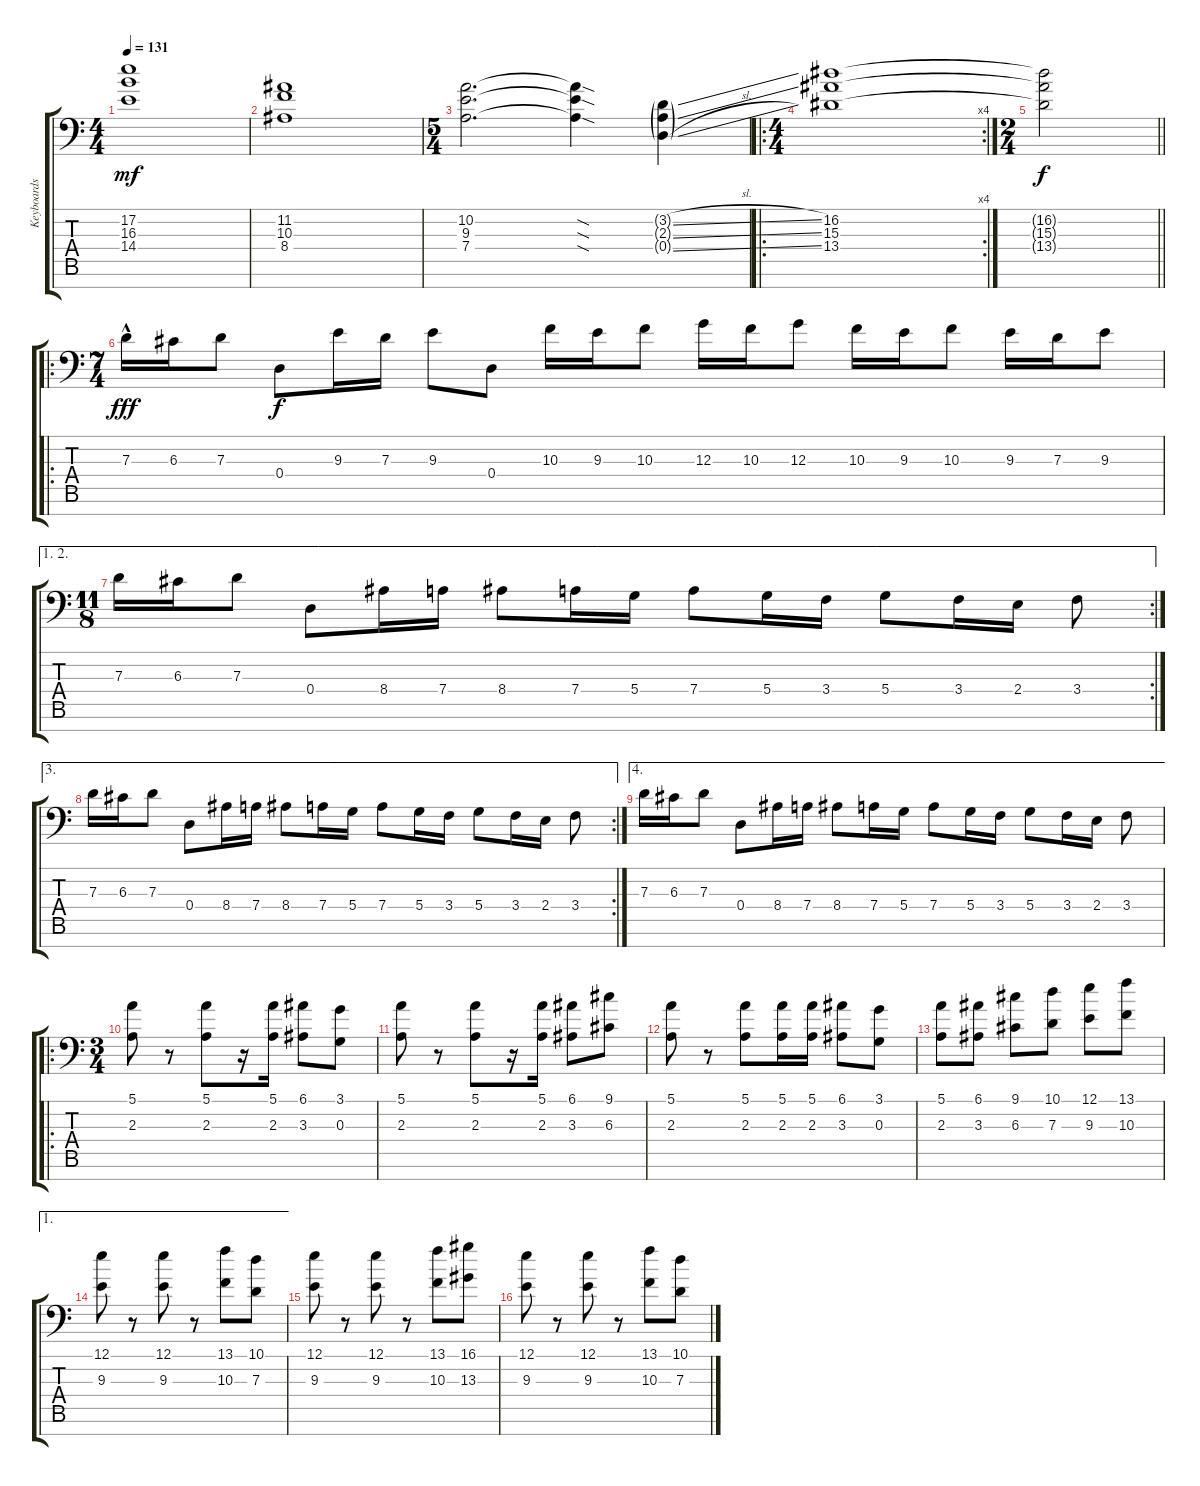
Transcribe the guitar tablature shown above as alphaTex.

\track ("Keyboards 2" "Keyboards ") {instrument stringensemble1}
\staff {score tabs}
\tuning (E4 B3 G3 D3 A2 E2 A1) {hide}
\ts (4 4)
\tempo 131
\clef f4
\ks c
(17.2 16.3 14.4).1{dy mf instrument stringensemble1} |
(11.2 10.3 8.4).1 |
\ts (5 4)
(10.2 9.3 7.4).2{d} (10.2{sod t} 9.3{sod t} 7.4{sod t}).4 (3.2{sl g} 2.3{sl g} 0.4{sl g}).4 |
\ro
\rc 4
\ts (4 4)
(16.2 15.3 13.4).1 |
\ts (2 4)
\barLineRight lightlight
(16.2{t} 15.3{t} 13.4{t}).2{dy f} |
\ro
\ts (7 4)
7.3{hac}.16{dy fff} 6.3.16 7.3.8 0.4.8{dy f} 9.3.16 7.3.16 9.3.8 0.4.8 10.3.16 9.3.16 10.3.8 12.3.16 10.3.16 12.3.8 10.3.16 9.3.16 10.3.8 9.3.16 7.3.16 9.3.8 |
\ae (1 2)
\rc 2
\ts (11 8)
7.3.16 6.3.16 7.3.8 0.4.8 8.4.16 7.4.16 8.4.8 7.4.16 5.4.16 7.4.8 5.4.16 3.4.16 5.4.8 3.4.16 2.4.16 3.4.8 |
\ae 3
\rc 2
7.3.16 6.3.16 7.3.8 0.4.8 8.4.16 7.4.16 8.4.8 7.4.16 5.4.16 7.4.8 5.4.16 3.4.16 5.4.8 3.4.16 2.4.16 3.4.8 |
\ae 4
7.3.16 6.3.16 7.3.8 0.4.8 8.4.16 7.4.16 8.4.8 7.4.16 5.4.16 7.4.8 5.4.16 3.4.16 5.4.8 3.4.16 2.4.16 3.4.8 |
\ro
\ts (3 4)
(5.1 2.3).8{volume 4 balance 8} r.8 (5.1 2.3).8 r.16 (5.1 2.3).16 (6.1 3.3).8 (3.1 0.3).8 |
(5.1 2.3).8 r.8 (5.1 2.3).8 r.16 (5.1 2.3).16 (6.1 3.3).8 (9.1 6.3).8 |
(5.1 2.3).8 r.8 (5.1 2.3).8 (5.1 2.3).16 (5.1 2.3).16 (6.1 3.3).8 (3.1 0.3).8 |
(5.1 2.3).8 (6.1 3.3).8 (9.1 6.3).8 (10.1 7.3).8 (12.1 9.3).8 (13.1 10.3).8 |
\ae 1
(12.1 9.3).8 r.8 (12.1 9.3).8 r.8 (13.1 10.3).8 (10.1 7.3).8 |
(12.1 9.3).8 r.8 (12.1 9.3).8 r.8 (13.1 10.3).8 (16.1 13.3).8 |
(12.1 9.3).8 r.8 (12.1 9.3).8 r.8 (13.1 10.3).8 (10.1 7.3).8
